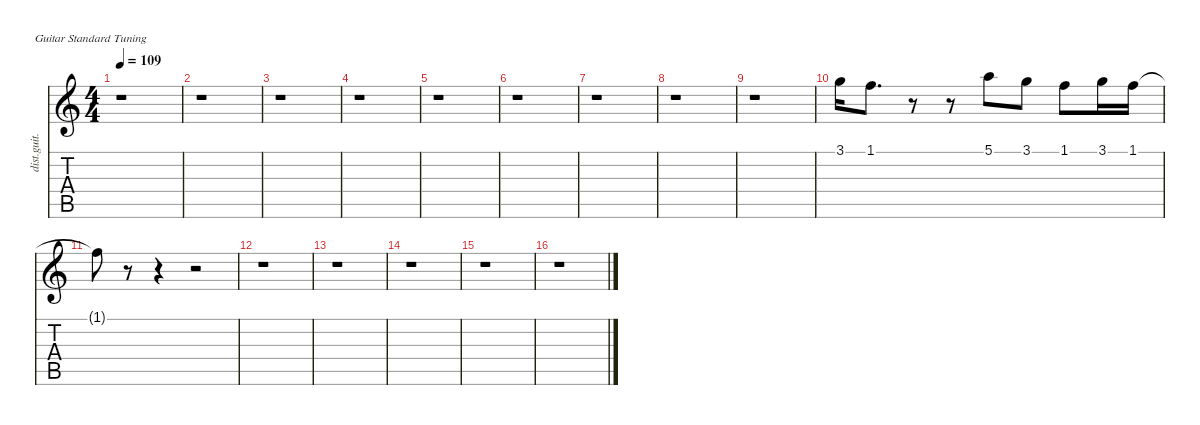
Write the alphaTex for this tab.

\defaultSystemsLayout 4
\hideDynamics
\bracketExtendMode nobrackets
\otherSystemsTrackNameOrientation horizontal
\track ("Vocals Hi" "dist.guit.") {instrument distortionguitar}
\staff {score tabs}
\tuning (E4 B3 G3 D3 A2 E2)
\ts (4 4)
\tempo 109
\clef g2
\ks c
r.1{dy f beam Down} |
r.1{beam Down} |
r.1{beam Down} |
r.1{beam Down} |
r.1{beam Down} |
r.1{beam Down} |
r.1{beam Down} |
r.1{beam Down} |
r.1{beam Down} |
3.1.16{beam Down} 1.1.8{d beam Down} r.8{beam Down} r.8{beam Down} 5.1.8{beam Down} 3.1.8{beam Down} 1.1.8{beam Down} 3.1.16{beam Down} 1.1.16{beam Down} |
1.1{t}.8{beam Down} r.8{beam Down} r.4{beam Down} r.2{beam Down} |
r.1{beam Down} |
r.1{beam Down} |
r.1{beam Down} |
r.1{beam Down} |
r.1{beam Down}
